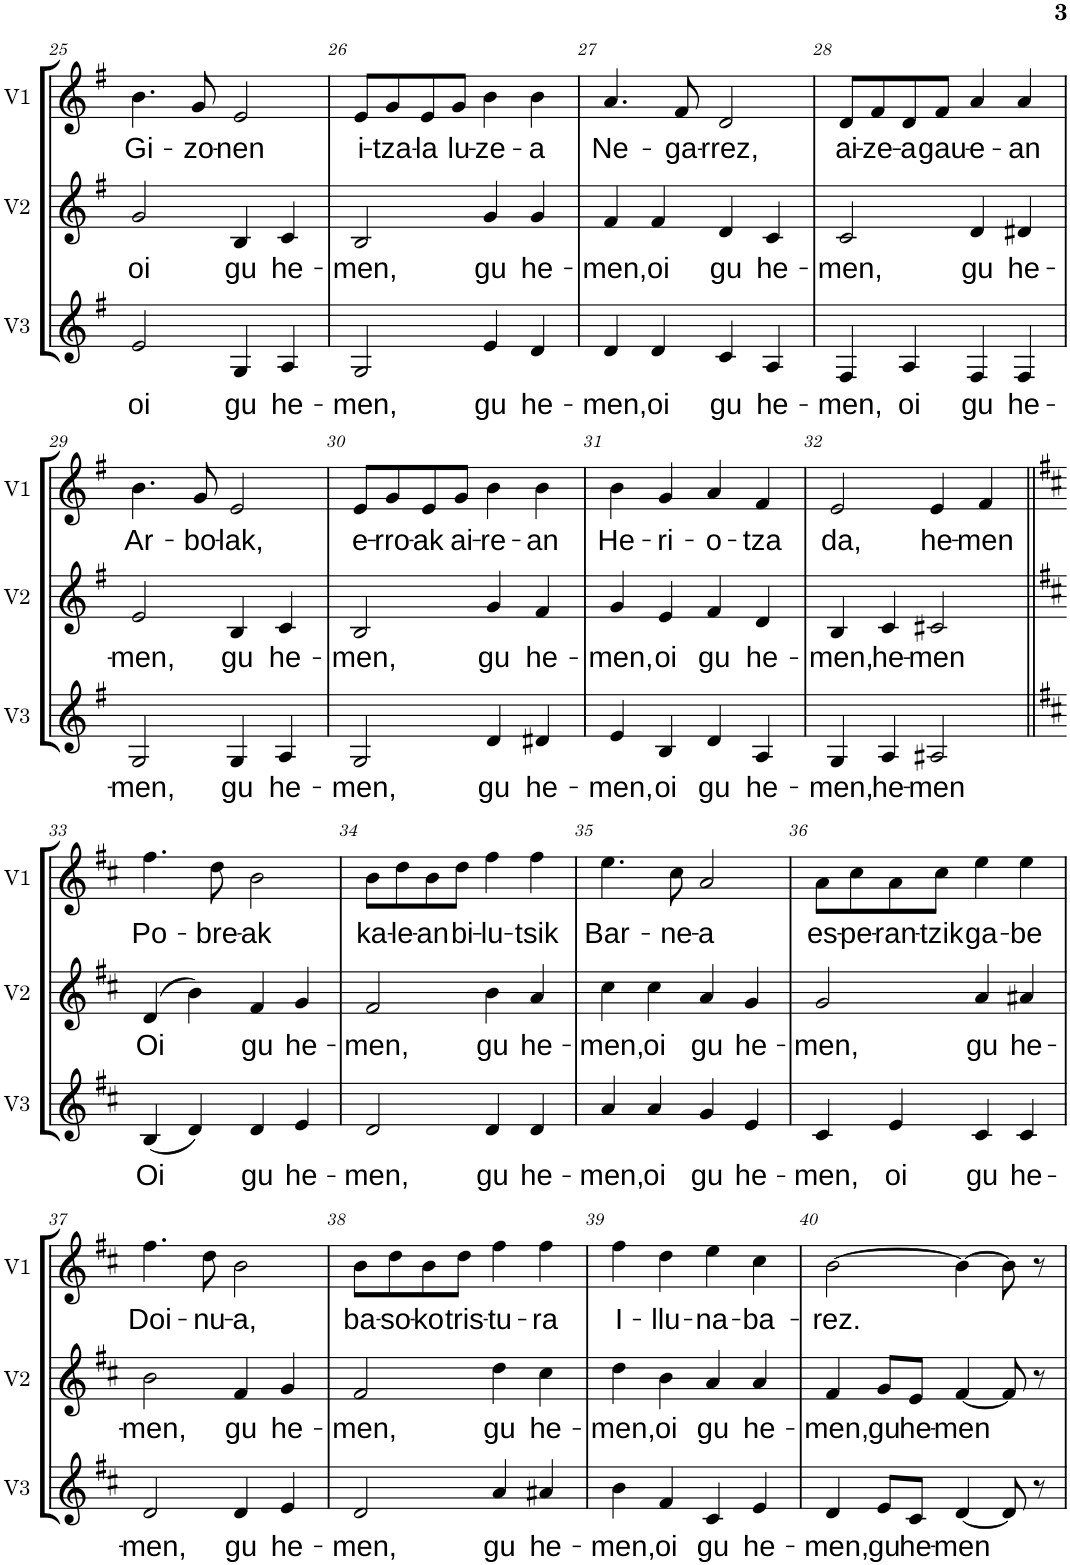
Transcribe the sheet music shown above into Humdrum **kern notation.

**kern	**text	**kern	**text	**kern	**text
*part3	*part3	*part2	*part2	*part1	*part1
*staff3	*staff3	*staff2	*staff2	*staff1	*staff1
*I"Voix 3	*	*I"Voix 2	*	*I"Voix 1	*
*I'V3	*	*I'V2	*	*I'V1	*
!!LO:PB:g=z
*clefG2	*	*clefG2	*	*clefG2	*
*k[f#]	*	*k[f#]	*	*k[f#]	*
*M4/4	*	*M4/4	*	*M4/4	*
=25	=25	=25	=25	=25	=25
!	!LO:LY:b	!	!LO:LY:b	!	!LO:LY:b
2e/	oi	2g/	oi	4.b\	Gi-
!	!	!	!	!	!LO:LY:b
.	.	.	.	8g/	-zo-
!	!LO:LY:b	!	!LO:LY:b	!	!LO:LY:b
4G/	gu	4B/	gu	2e/	-nen
!	!LO:LY:b	!	!LO:LY:b	!	!
4A/	he-	4c/	he-	.	.
=26	=26	=26	=26	=26	=26
!	!LO:LY:b	!	!LO:LY:b	!	!LO:LY:b
2G/	-men,	2B/	-men,	8e/L	i-
!	!	!	!	!	!LO:LY:b
.	.	.	.	8g/	-tza-
!	!	!	!	!	!LO:LY:b
.	.	.	.	8e/	-la
!	!	!	!	!	!LO:LY:b
.	.	.	.	8g/J	lu-
!	!LO:LY:b	!	!LO:LY:b	!	!LO:LY:b
4e/	gu	4g/	gu	4b\	-ze-
!	!LO:LY:b	!	!LO:LY:b	!	!LO:LY:b
4d/	he-	4g/	he-	4b\	-a
=27	=27	=27	=27	=27	=27
!	!LO:LY:b	!	!LO:LY:b	!	!LO:LY:b
4d/	-men,	4f#/	-men,	4.a/	Ne-
!	!LO:LY:b	!	!LO:LY:b	!	!
4d/	oi	4f#/	oi	.	.
!	!	!	!	!	!LO:LY:b
.	.	.	.	8f#/	-ga-
!	!LO:LY:b	!	!LO:LY:b	!	!LO:LY:b
4c/	gu	4d/	gu	2d/	-rrez,
!	!LO:LY:b	!	!LO:LY:b	!	!
4A/	he-	4c/	he-	.	.
=28	=28	=28	=28	=28	=28
!	!LO:LY:b	!	!LO:LY:b	!	!LO:LY:b
4F#/	-men,	2c/	-men,	8d/L	ai-
!	!	!	!	!	!LO:LY:b
.	.	.	.	8f#/	-ze-
!	!LO:LY:b	!	!	!	!LO:LY:b
4A/	oi	.	.	8d/	-a
!	!	!	!	!	!LO:LY:b
.	.	.	.	8f#/J	gau-
!	!LO:LY:b	!	!LO:LY:b	!	!LO:LY:b
4F#/	gu	4d/	gu	4a/	-e-
!	!LO:LY:b	!	!LO:LY:b	!	!LO:LY:b
4F#/	he-	4d#X/	he-	4a/	-an
!!LO:LB:g=z
=29	=29	=29	=29	=29	=29
!	!LO:LY:b	!	!LO:LY:b	!	!LO:LY:b
2G/	-men,	2e/	-men,	4.b\	Ar-
!	!	!	!	!	!LO:LY:b
.	.	.	.	8g/	-bo-
!	!LO:LY:b	!	!LO:LY:b	!	!LO:LY:b
4G/	gu	4B/	gu	2e/	-lak,
!	!LO:LY:b	!	!LO:LY:b	!	!
4A/	he-	4c/	he-	.	.
=30	=30	=30	=30	=30	=30
!	!LO:LY:b	!	!LO:LY:b	!	!LO:LY:b
2G/	-men,	2B/	-men,	8e/L	e-
!	!	!	!	!	!LO:LY:b
.	.	.	.	8g/	-rro-
!	!	!	!	!	!LO:LY:b
.	.	.	.	8e/	-ak
!	!	!	!	!	!LO:LY:b
.	.	.	.	8g/J	ai-
!	!LO:LY:b	!	!LO:LY:b	!	!LO:LY:b
4d/	gu	4g/	gu	4b\	-re-
!	!LO:LY:b	!	!LO:LY:b	!	!LO:LY:b
4d#X/	he-	4f#/	he-	4b\	-an
=31	=31	=31	=31	=31	=31
!	!LO:LY:b	!	!LO:LY:b	!	!LO:LY:b
4e/	-men,	4g/	-men,	4b\	He-
!	!LO:LY:b	!	!LO:LY:b	!	!LO:LY:b
4B/	oi	4e/	oi	4g/	-ri-
!	!LO:LY:b	!	!LO:LY:b	!	!LO:LY:b
4d/	gu	4f#/	gu	4a/	-o-
!	!LO:LY:b	!	!LO:LY:b	!	!LO:LY:b
4A/	he-	4d/	he-	4f#/	-tza
=32	=32	=32	=32	=32	=32
!	!LO:LY:b	!	!LO:LY:b	!	!LO:LY:b
4G/	-men,	4B/	-men,	2e/	da,
!	!LO:LY:b	!	!LO:LY:b	!	!
4A/	he-	4c/	he-	.	.
!	!LO:LY:b	!	!LO:LY:b	!	!LO:LY:b
2A#X/	-men	2c#X/	-men	4e/	he-
!	!	!	!	!	!LO:LY:b
.	.	.	.	4f#/	-men
!!LO:LB:g=z
=33||	=33||	=33||	=33||	=33||	=33||
*k[f#c#]	*	*k[f#c#]	*	*k[f#c#]	*
!	!LO:LY:b	!	!LO:LY:b	!	!LO:LY:b
(4B/	Oi	(4d/	Oi	4.ff#\	Po-
4d/)	.	4b\)	.	.	.
!	!	!	!	!	!LO:LY:b
.	.	.	.	8dd\	-bre-
!	!LO:LY:b	!	!LO:LY:b	!	!LO:LY:b
4d/	gu	4f#/	gu	2b\	-ak
!	!LO:LY:b	!	!LO:LY:b	!	!
4e/	he-	4g/	he-	.	.
=34	=34	=34	=34	=34	=34
!	!LO:LY:b	!	!LO:LY:b	!	!LO:LY:b
2d/	-men,	2f#/	-men,	8b\L	ka-
!	!	!	!	!	!LO:LY:b
.	.	.	.	8dd\	-le-
!	!	!	!	!	!LO:LY:b
.	.	.	.	8b\	-an
!	!	!	!	!	!LO:LY:b
.	.	.	.	8dd\J	bi-
!	!LO:LY:b	!	!LO:LY:b	!	!LO:LY:b
4d/	gu	4b\	gu	4ff#\	-lu-
!	!LO:LY:b	!	!LO:LY:b	!	!LO:LY:b
4d/	he-	4a/	he-	4ff#\	-tsik
=35	=35	=35	=35	=35	=35
!	!LO:LY:b	!	!LO:LY:b	!	!LO:LY:b
4a/	-men,	4cc#\	-men,	4.ee\	Bar-
!	!LO:LY:b	!	!LO:LY:b	!	!
4a/	oi	4cc#\	oi	.	.
!	!	!	!	!	!LO:LY:b
.	.	.	.	8cc#\	-ne-
!	!LO:LY:b	!	!LO:LY:b	!	!LO:LY:b
4g/	gu	4a/	gu	2a/	-a
!	!LO:LY:b	!	!LO:LY:b	!	!
4e/	he-	4g/	he-	.	.
=36	=36	=36	=36	=36	=36
!	!LO:LY:b	!	!LO:LY:b	!	!LO:LY:b
4c#/	-men,	2g/	-men,	8a\L	es-
!	!	!	!	!	!LO:LY:b
.	.	.	.	8cc#\	-pe-
!	!LO:LY:b	!	!	!	!LO:LY:b
4e/	oi	.	.	8a\	-ran-
!	!	!	!	!	!LO:LY:b
.	.	.	.	8cc#\J	-tzik
!	!LO:LY:b	!	!LO:LY:b	!	!LO:LY:b
4c#/	gu	4a/	gu	4ee\	ga-
!	!LO:LY:b	!	!LO:LY:b	!	!LO:LY:b
4c#/	he-	4a#X/	he-	4ee\	-be
!!LO:LB:g=z
=37	=37	=37	=37	=37	=37
!	!LO:LY:b	!	!LO:LY:b	!	!LO:LY:b
2d/	-men,	2b\	-men,	4.ff#\	Doi-
!	!	!	!	!	!LO:LY:b
.	.	.	.	8dd\	-nu-
!	!LO:LY:b	!	!LO:LY:b	!	!LO:LY:b
4d/	gu	4f#/	gu	2b\	-a,
!	!LO:LY:b	!	!LO:LY:b	!	!
4e/	he-	4g/	he-	.	.
=38	=38	=38	=38	=38	=38
!	!LO:LY:b	!	!LO:LY:b	!	!LO:LY:b
2d/	-men,	2f#/	-men,	8b\L	ba-
!	!	!	!	!	!LO:LY:b
.	.	.	.	8dd\	-so-
!	!	!	!	!	!LO:LY:b
.	.	.	.	8b\	-ko
!	!	!	!	!	!LO:LY:b
.	.	.	.	8dd\J	tris-
!	!LO:LY:b	!	!LO:LY:b	!	!LO:LY:b
4a/	gu	4dd\	gu	4ff#\	-tu-
!	!LO:LY:b	!	!LO:LY:b	!	!LO:LY:b
4a#X/	he-	4cc#\	he-	4ff#\	-ra
=39	=39	=39	=39	=39	=39
!	!LO:LY:b	!	!LO:LY:b	!	!LO:LY:b
4b\	-men,	4dd\	-men,	4ff#\	I-
!	!LO:LY:b	!	!LO:LY:b	!	!LO:LY:b
4f#/	oi	4b\	oi	4dd\	-llu-
!	!LO:LY:b	!	!LO:LY:b	!	!LO:LY:b
4c#/	gu	4a/	gu	4ee\	-na-
!	!LO:LY:b	!	!LO:LY:b	!	!LO:LY:b
4e/	he-	4a/	he-	4cc#\	-ba-
=40	=40	=40	=40	=40	=40
!	!LO:LY:b	!	!LO:LY:b	!	!LO:LY:b
4d/	-men,	4f#/	-men,	[2b\	-rez.
!	!LO:LY:b	!	!LO:LY:b	!	!
8e/L	gu	8g/L	gu	.	.
!	!LO:LY:b	!	!LO:LY:b	!	!
8c#/J	he-	8e/J	he-	.	.
!	!LO:LY:b	!	!LO:LY:b	!	!
[4d/	-men	[4f#/	-men	4b\_	.
8d/]	.	8f#/]	.	8b\]	.
8r	.	8r	.	8r	.
=	=	=	=	=	=
*-	*-	*-	*-	*-	*-
